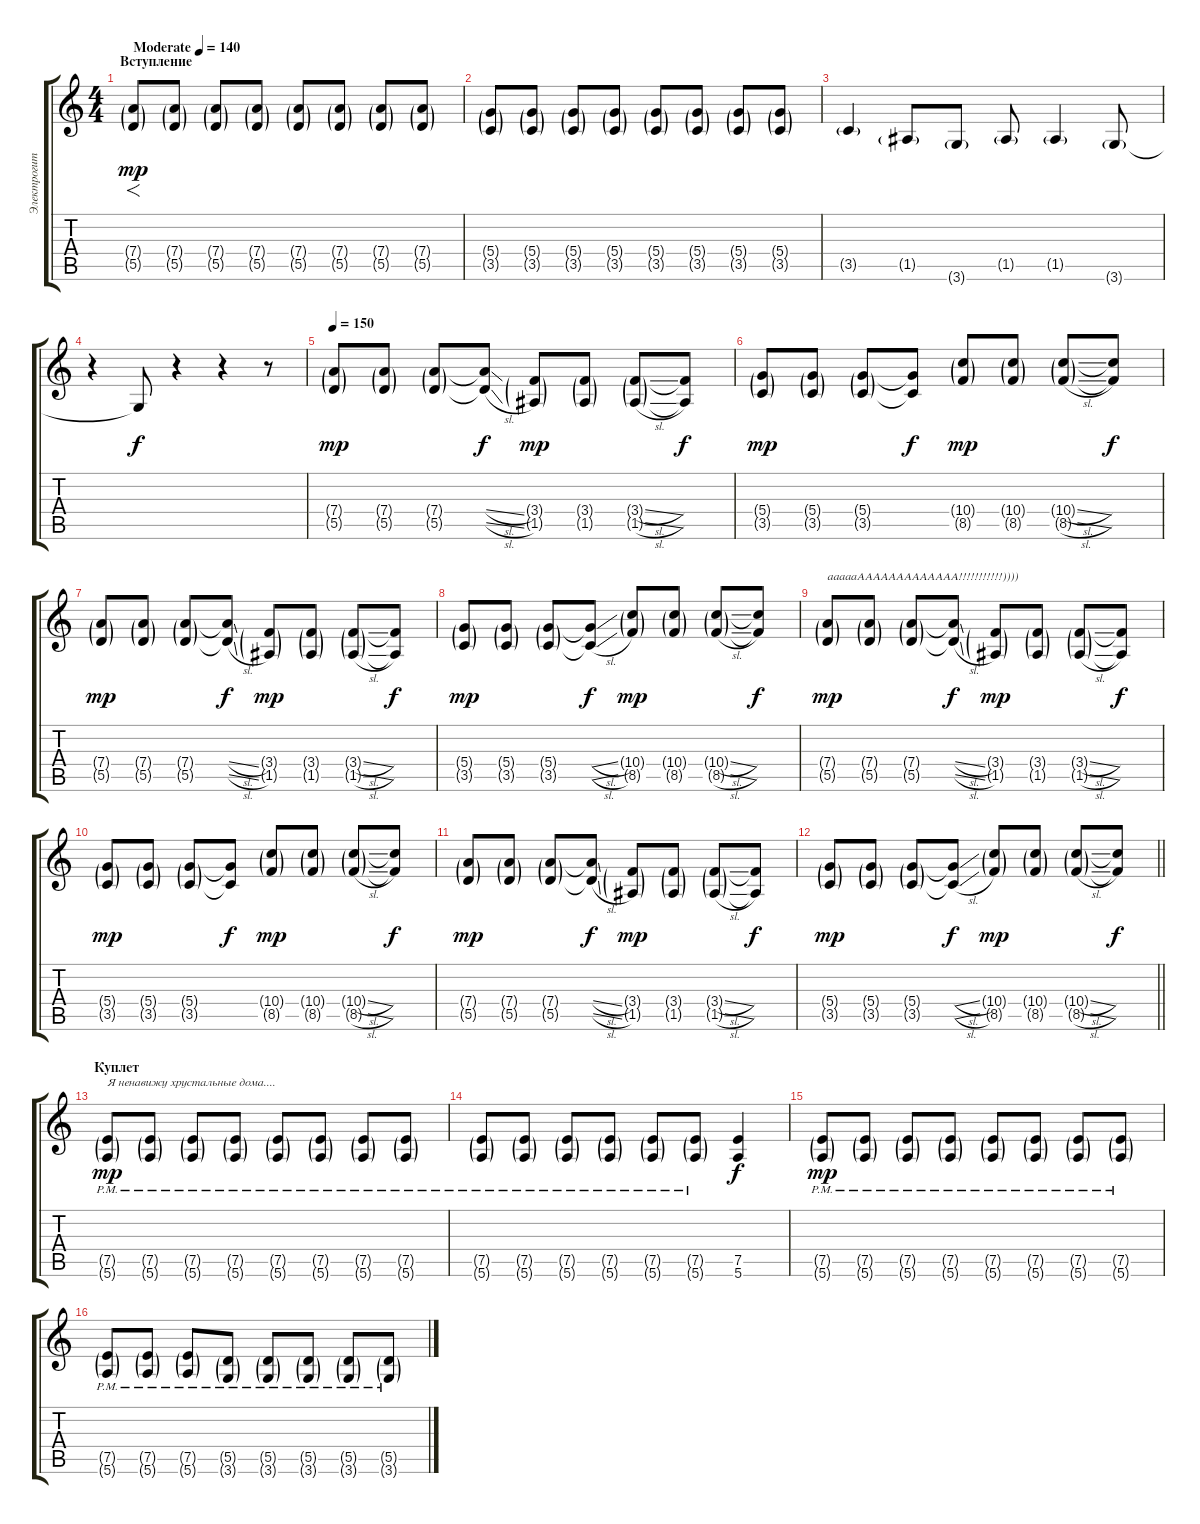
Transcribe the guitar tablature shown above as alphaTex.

\track ("Электрогитара" "Электрогит") {instrument overdrivenguitar}
\staff {score tabs}
\tuning (E4 B3 G3 D3 A2 E2) {hide}
\ts (4 4)
\section ("" "Вступление")
\tempo (140 "Moderate")
\clef g2
\ks c
(7.4{g} 5.5{g}).8{f dy mp instrument overdrivenguitar} (7.4{g} 5.5{g}).8 (7.4{g} 5.5{g}).8 (7.4{g} 5.5{g}).8 (7.4{g} 5.5{g}).8 (7.4{g} 5.5{g}).8 (7.4{g} 5.5{g}).8 (7.4{g} 5.5{g}).8 |
(5.4{g} 3.5{g}).8 (5.4{g} 3.5{g}).8 (5.4{g} 3.5{g}).8 (5.4{g} 3.5{g}).8 (5.4{g} 3.5{g}).8 (5.4{g} 3.5{g}).8 (5.4{g} 3.5{g}).8 (5.4{g} 3.5{g}).8 |
3.5{g}.4 1.5{g}.8 3.6{g}.8 1.5{g}.8 1.5{g}.4 3.6{g}.8 |
r.4 3.6{t}.8{dy f} r.4 r.4 r.8 |
\tempo 150
(7.4{g} 5.5{g}).8{dy mp volume 16} (7.4{g} 5.5{g}).8 (7.4{g} 5.5{g}).8 (7.4{sl t} 5.5{sl t}).8{dy f} (3.4{g} 1.5{g}).8{dy mp} (3.4{g} 1.5{g}).8 (3.4{sl g} 1.5{sl g}).8 (3.4{t} 1.5{t}).8{dy f} |
(5.4{g} 3.5{g}).8{dy mp} (5.4{g} 3.5{g}).8 (5.4{g} 3.5{g}).8 (5.4{t} 3.5{t}).8{dy f} (10.4{g} 8.5{g}).8{dy mp} (10.4{g} 8.5{g}).8 (10.4{sl g} 8.5{sl g}).8 (10.4{t} 8.5{t}).8{dy f} |
(7.4{g} 5.5{g}).8{dy mp} (7.4{g} 5.5{g}).8 (7.4{g} 5.5{g}).8 (7.4{sl t} 5.5{sl t}).8{dy f} (3.4{g} 1.5{g}).8{dy mp} (3.4{g} 1.5{g}).8 (3.4{sl g} 1.5{sl g}).8 (3.4{t} 1.5{t}).8{dy f} |
(5.4{g} 3.5{g}).8{dy mp} (5.4{g} 3.5{g}).8 (5.4{g} 3.5{g}).8 (5.4{sl t} 3.5{sl t}).8{dy f} (10.4{g} 8.5{g}).8{dy mp} (10.4{g} 8.5{g}).8 (10.4{sl g} 8.5{sl g}).8 (10.4{t} 8.5{t}).8{dy f} |
(7.4{g} 5.5{g}).8{txt "аааааААААААААААААА!!!!!!!!!!!))))" dy mp} (7.4{g} 5.5{g}).8 (7.4{g} 5.5{g}).8 (7.4{sl t} 5.5{sl t}).8{dy f} (3.4{g} 1.5{g}).8{dy mp} (3.4{g} 1.5{g}).8 (3.4{sl g} 1.5{sl g}).8 (3.4{t} 1.5{t}).8{dy f} |
(5.4{g} 3.5{g}).8{dy mp} (5.4{g} 3.5{g}).8 (5.4{g} 3.5{g}).8 (5.4{t} 3.5{t}).8{dy f} (10.4{g} 8.5{g}).8{dy mp} (10.4{g} 8.5{g}).8 (10.4{sl g} 8.5{sl g}).8 (10.4{t} 8.5{t}).8{dy f} |
(7.4{g} 5.5{g}).8{dy mp} (7.4{g} 5.5{g}).8 (7.4{g} 5.5{g}).8 (7.4{sl t} 5.5{sl t}).8{dy f} (3.4{g} 1.5{g}).8{dy mp} (3.4{g} 1.5{g}).8 (3.4{sl g} 1.5{sl g}).8 (3.4{t} 1.5{t}).8{dy f} |
\barLineRight lightlight
(5.4{g} 3.5{g}).8{dy mp} (5.4{g} 3.5{g}).8 (5.4{g} 3.5{g}).8 (5.4{sl t} 3.5{sl t}).8{dy f} (10.4{g} 8.5{g}).8{dy mp} (10.4{g} 8.5{g}).8 (10.4{sl g} 8.5{sl g}).8 (10.4{t} 8.5{t}).8{dy f} |
\section ("" "Куплет")
(7.5{g pm} 5.6{g pm}).8{txt "Я ненавижу хрустальные дома.... " dy mp} (7.5{g pm} 5.6{g pm}).8 (7.5{g pm} 5.6{g pm}).8 (7.5{g pm} 5.6{g pm}).8 (7.5{g pm} 5.6{g pm}).8 (7.5{g pm} 5.6{g pm}).8 (7.5{g pm} 5.6{g pm}).8 (7.5{g pm} 5.6{g pm}).8 |
(7.5{g pm} 5.6{g pm}).8 (7.5{g pm} 5.6{g pm}).8 (7.5{g pm} 5.6{g pm}).8 (7.5{g pm} 5.6{g pm}).8 (7.5{g pm} 5.6{g pm}).8 (7.5{g pm} 5.6{g pm}).8 (7.5 5.6).4{dy f} |
(7.5{g pm} 5.6{g pm}).8{dy mp} (7.5{g pm} 5.6{g pm}).8 (7.5{g pm} 5.6{g pm}).8 (7.5{g pm} 5.6{g pm}).8 (7.5{g pm} 5.6{g pm}).8 (7.5{g pm} 5.6{g pm}).8 (7.5{g pm} 5.6{g pm}).8 (7.5{g pm} 5.6{g pm}).8 |
(7.5{g pm} 5.6{g pm}).8 (7.5{g pm} 5.6{g pm}).8 (7.5{g pm} 5.6{g pm}).8 (5.5{g pm} 3.6{g pm}).8 (5.5{g pm} 3.6{g pm}).8 (5.5{g pm} 3.6{g pm}).8 (5.5{g pm} 3.6{g pm}).8 (5.5{g pm} 3.6{g pm}).8
